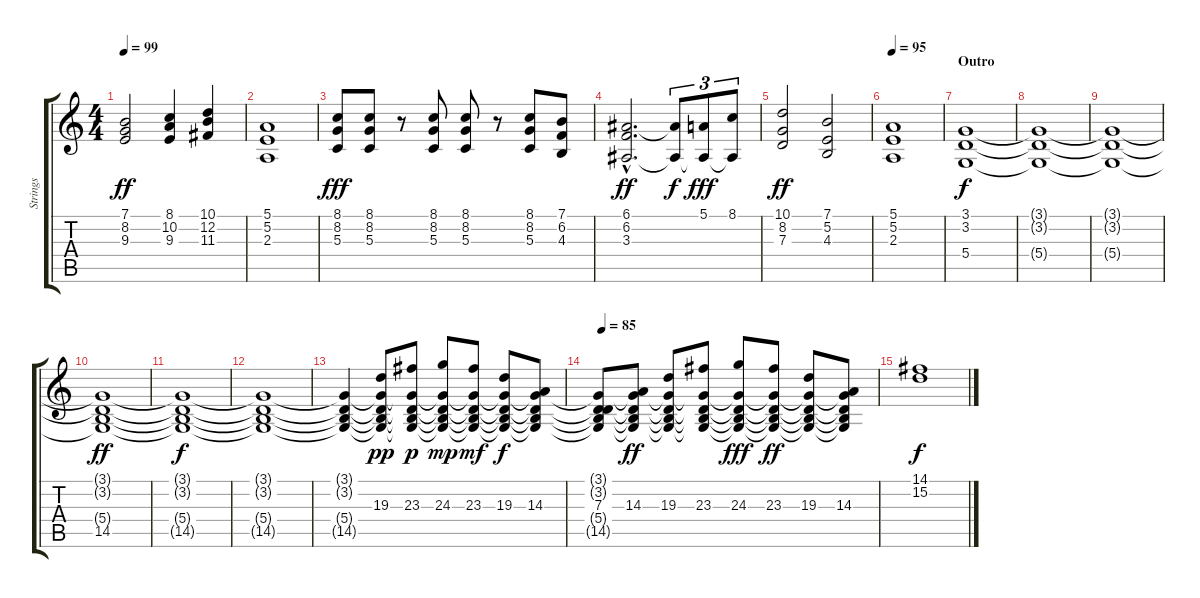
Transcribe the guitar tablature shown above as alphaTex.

\track ("Strings" "Strings") {instrument synthstrings1}
\staff {score tabs}
\tuning (E4 B3 G3 D3 A2 E2) {hide}
\ts (4 4)
\tempo 99
\clef g2
\ks c
(7.1 8.2 9.3).2{dy ff} (8.1 10.2 9.3).4 (10.1 12.2 11.3).4 |
(5.1 5.2 2.3).1{volume 15} |
(8.1 8.2 5.3).8{dy fff volume 13} (8.1 8.2 5.3).8 r.8 (8.1 8.2 5.3).8 (8.1 8.2 5.3).8 r.8 (8.1 8.2 5.3).8 (7.1 6.2 4.3).8 |
(6.1{hac} 6.2{hac} 3.3{hac}).2{d dy ff volume 8} (6.1{t} 3.3{t}).8{tu (3 2) dy f} (5.1 3.3{t}).8{tu (3 2) dy fff} (8.1 3.3{t}).8{tu (3 2)} |
(10.1 8.2 7.3).2{dy ff} (7.1 5.2 4.3).2 |
\tempo 95
(5.1 5.2 2.3).1 |
\section ("" "Outro")
(3.1 3.2 5.4).1{dy f} |
(3.1{t} 3.2{t} 5.4{t}).1 |
(3.1{t} 3.2{t} 5.4{t}).1 |
(3.1{t} 3.2{t} 5.4{t} 14.5).1{dy ff} |
(3.1{t} 3.2{t} 5.4{t} 14.5{t}).1{dy f} |
(3.1{t} 3.2{t} 5.4{t} 14.5{t}).1 |
(3.1{t} 3.2{t} 5.4{t} 14.5{t}).4 (3.1{t} 3.2{t} 19.3 5.4{t} 14.5{t}).8{dy pp} (3.1{t} 3.2{t} 23.3 5.4{t} 14.5{t}).8{dy p} (3.1{t} 3.2{t} 24.3 5.4{t} 14.5{t}).8{dy mp} (3.1{t} 3.2{t} 23.3 5.4{t} 14.5{t}).8{dy mf} (3.1{t} 3.2{t} 19.3 5.4{t} 14.5{t}).8{dy f} (3.1{t} 3.2{t} 14.3 5.4{t} 14.5{t}).8 |
\tempo 85
(3.1{t} 3.2{t} 7.3 5.4{t} 14.5{t}).8 (3.1{t} 3.2{t} 14.3 5.4{t} 14.5{t}).8{dy ff} (3.1{t} 3.2{t} 19.3 5.4{t} 14.5{t}).8 (3.1{t} 3.2{t} 23.3 5.4{t} 14.5{t}).8 (3.1{t} 3.2{t} 24.3 5.4{t} 14.5{t}).8{dy fff} (3.1{t} 3.2{t} 23.3 5.4{t} 14.5{t}).8{dy ff} (3.1{t} 3.2{t} 19.3 5.4{t} 14.5{t}).8 (3.1{t} 3.2{t} 14.3 5.4{t} 14.5{t}).8 |
(14.1 15.2).1{dy f volume 0}
